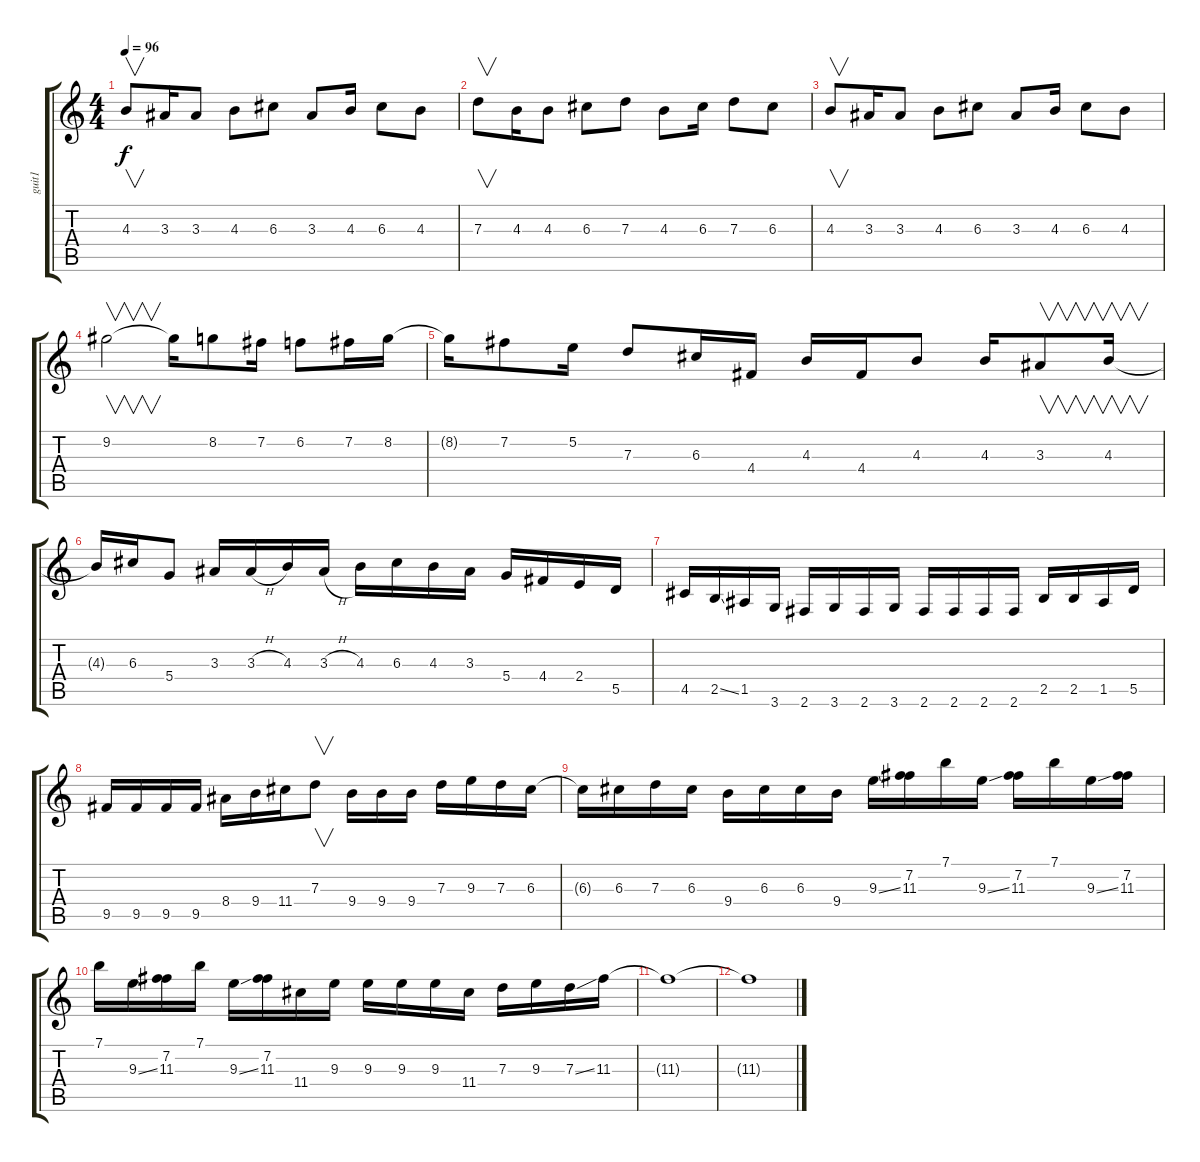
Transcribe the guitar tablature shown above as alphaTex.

\track ("guit1" "guit1") {instrument overdrivenguitar}
\staff {score tabs}
\tuning (E4 B3 G3 D3 A2 E2) {hide}
\ts (4 4)
\tempo 96
\clef g2
\ks c
4.3.8{v dy f} 3.3.16 3.3.8 4.3.8 6.3.8 3.3.8 4.3.16 6.3.8 4.3.8 |
7.3.8{v} 4.3.16 4.3.8 6.3.8 7.3.8 4.3.8 6.3.16 7.3.8 6.3.8 |
4.3.8{v} 3.3.16 3.3.8 4.3.8 6.3.8 3.3.8 4.3.16 6.3.8 4.3.8 |
9.2.2{v} 9.2{t}.16 8.2.8 7.2.16 6.2.8 7.2.16 8.2.16 |
8.2{t}.16 7.2.8 5.2.16 7.3.8 6.3.16 4.4.16 4.3.16 4.4.16 4.3.8 4.3.16 3.3.8{v} 4.3.16{v} |
4.3{t}.16 6.3.16 5.4.8 3.3.16 3.3{h}.16 4.3.16 3.3{h}.16 4.3.16 6.3.16 4.3.16 3.3.16 5.4.16 4.4.16 2.4.16 5.5.16 |
4.5.16 2.5{ss}.16 1.5.16 3.6.16 2.6.16 3.6.16 2.6.16 3.6.16 2.6.16 2.6.16 2.6.16 2.6.16 2.5.16 2.5.16 1.5.16 5.5.16 |
9.5.16 9.5.16 9.5.16 9.5.16 8.4.16 9.4.16 11.4.16 7.3.8{v} 9.4.16 9.4.16 9.4.16 7.3.16 9.3.16 7.3.16 6.3.16 |
6.3{t}.16 6.3.16 7.3.16 6.3.16 9.4.16 6.3.16 6.3.16 9.4.16 9.3{ss}.16 (7.2 11.3).16 7.1.16 9.3{ss}.16 (7.2 11.3).16 7.1.16 9.3{ss}.16 (7.2 11.3).16 |
7.1.16 9.3{ss}.16 (7.2 11.3).16 7.1.16 9.3{ss}.16 (7.2 11.3).16 11.4.16 9.3.16 9.3.16 9.3.16 9.3.16 11.4.16 7.3.16 9.3.16 7.3{ss}.16 11.3.16 |
11.3{t}.1 |
11.3{t}.1
